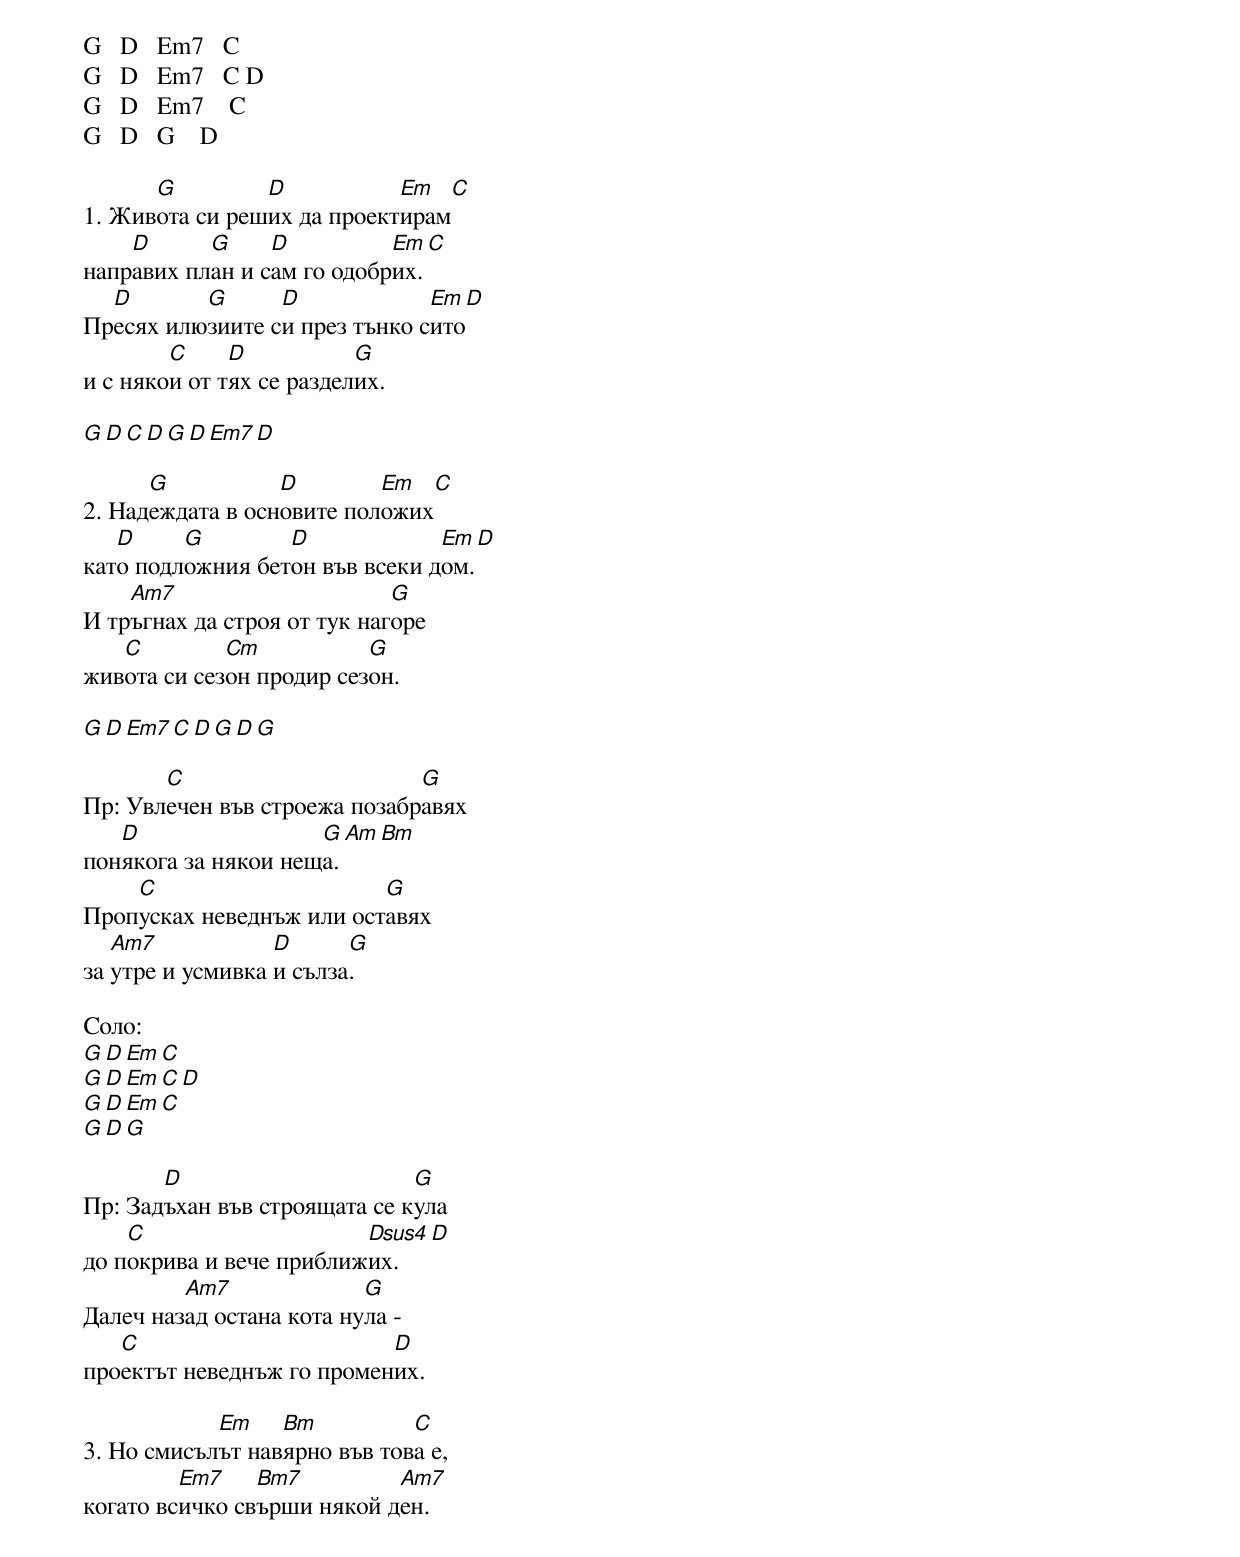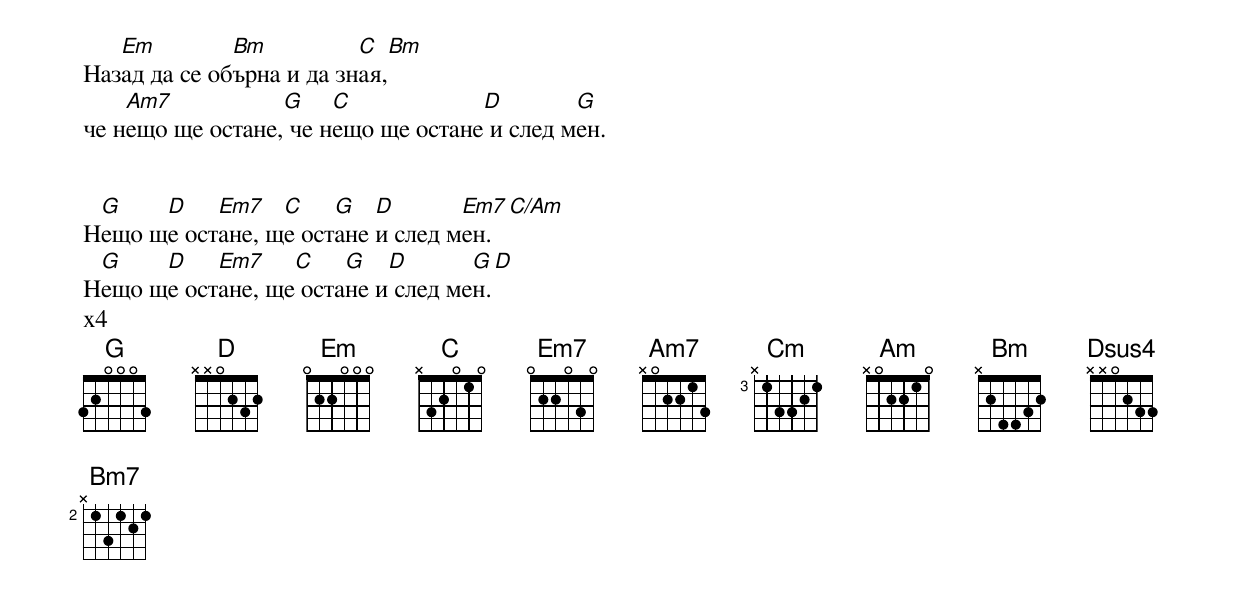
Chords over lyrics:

G   D   Em7   C
G   D   Em7   C D
G   D   Em7    C
G   D   G    D

      G         D           Em    C
1. Живота си реших да проектирам
    D      G     D          Em    C
направих план и сам го одобрих.
  D       G      D             Em     D
Пресях илюзиите си през тънко сито
        C     D           G
и с някои от тях се разделих.

G  D  C  D      G  D  Em7  D

      G           D        Em    C
2. Надеждата в основите положих
   D     G        D             Em     D
като подложния бетон във всеки дом.
    Am7                      G
И тръгнах да строя от тук нагоре
   C         Cm           G
живота си сезон продир сезон.

G    D    Em7    C D    G    D    G

       C                      G
Пр: Увлечен във строежа позабравях
   D                 G  Am Bm
понякога за някои неща.
    C                     G
Пропусках неведнъж или оставях
   Am7            D      G
за утре и усмивка и сълза.

Соло:
G   D   Em   C
G   D   Em   C D
G   D   Em   C
G   D   G

       D                      G
Пр: Задъхан във строящата се кула
    C                    Dsus4  D
до покрива и вече приближих.
         Am7              G
Далеч назад остана кота нула -
   C                       D
проектът неведнъж го промених.

            Em    Bm          C
3. Но смисълът навярно във това е,
         Em7    Bm7         Am7
когато всичко свърши някой ден.
   Em         Bm          C   Bm
Назад да се обърна и да зная,
    Am7           G    C            D        G
че нещо ще остане, че нещо ще остане и след мен.


 G    D    Em7   C    G   D       Em7   C/Am
Нещо ще остане, ще остане и след мен.
 G    D    Em7    C    G   D       G  D
Нещо ще остане, ще остане и след мен.
x4
